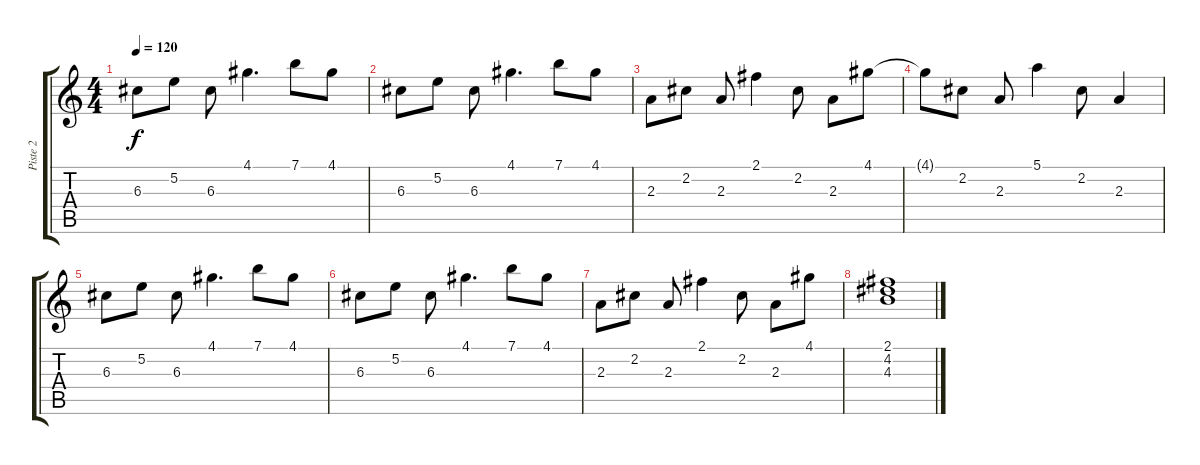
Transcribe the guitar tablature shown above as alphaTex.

\track ("Piste 2" "Piste 2") {instrument acousticguitarsteel}
\staff {score tabs}
\tuning (E4 B3 G3 D3 A2 E2) {hide}
\ts (4 4)
\tempo 120
\clef g2
\ks c
6.3.8{dy f} 5.2.8 6.3.8 4.1.4{d} 7.1.8 4.1.8 |
6.3.8 5.2.8 6.3.8 4.1.4{d} 7.1.8 4.1.8 |
2.3.8 2.2.8 2.3.8 2.1.4 2.2.8 2.3.8 4.1.8 |
4.1{t}.8 2.2.8 2.3.8 5.1.4 2.2.8 2.3.4 |
6.3.8 5.2.8 6.3.8 4.1.4{d} 7.1.8 4.1.8 |
6.3.8 5.2.8 6.3.8 4.1.4{d} 7.1.8 4.1.8 |
2.3.8 2.2.8 2.3.8 2.1.4 2.2.8 2.3.8 4.1.8 |
(2.1 4.2 4.3).1
